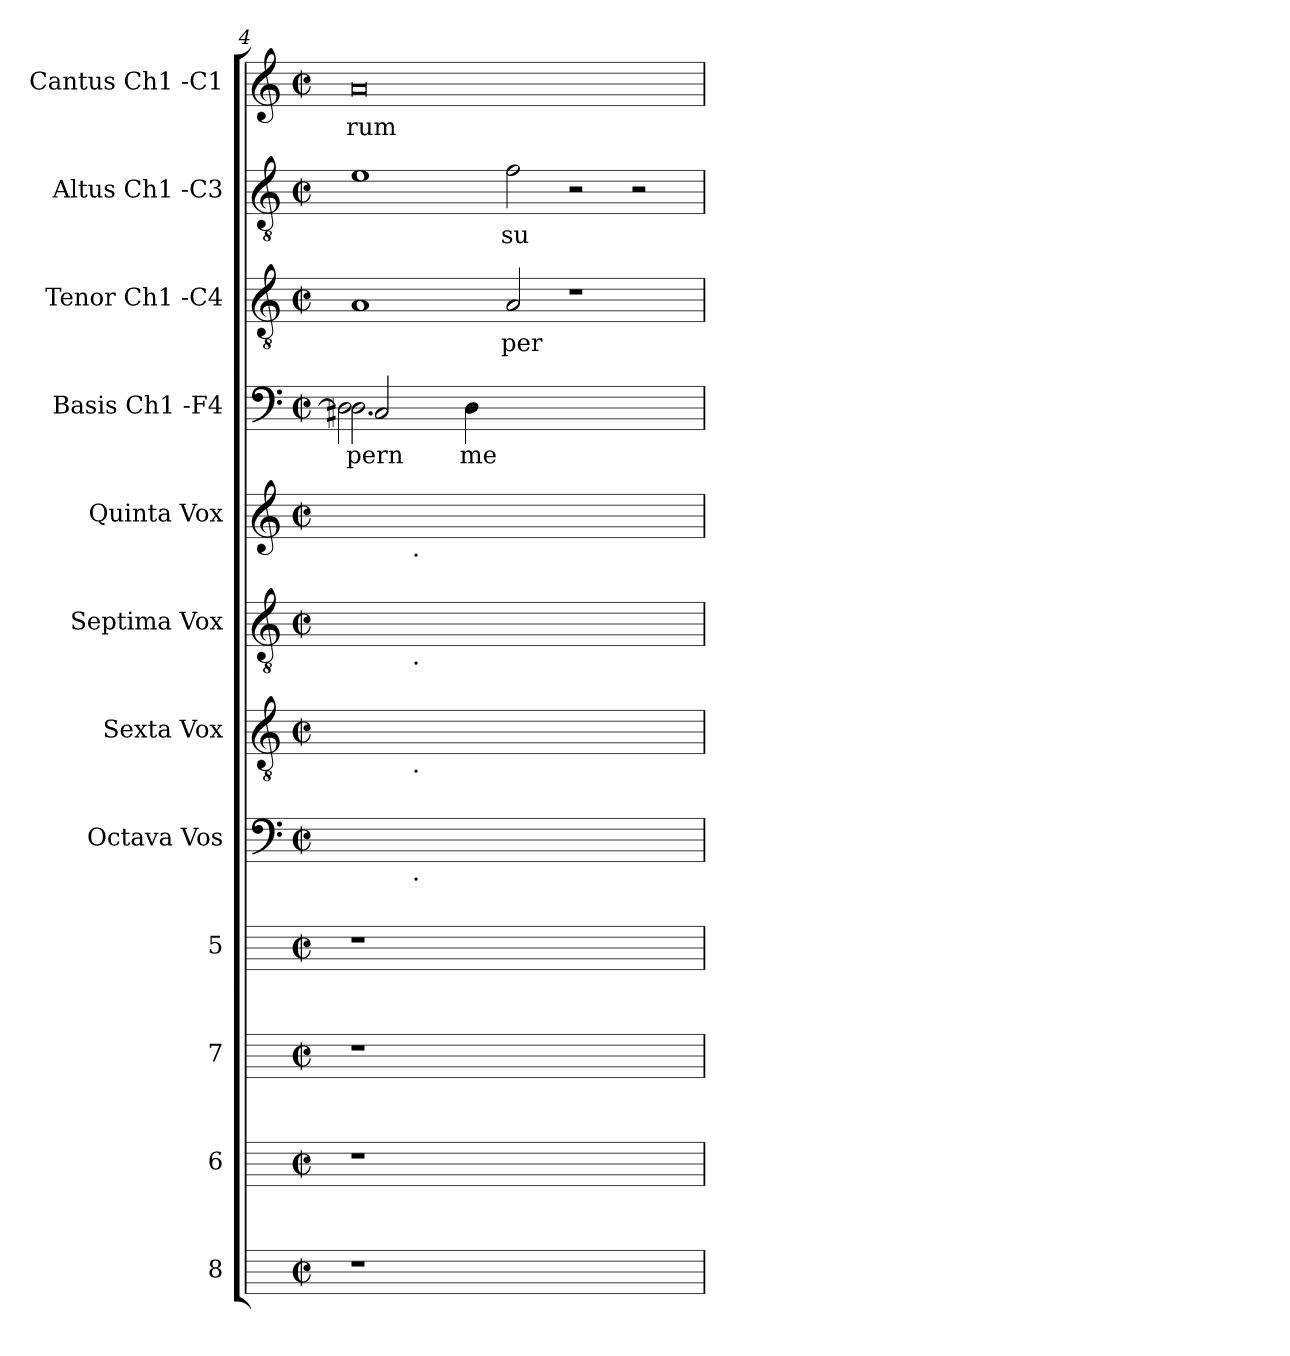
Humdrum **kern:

**kern	**kern	**kern	**kern	**kern	**kern	**kern	**kern	**kern	**text	**kern	**text	**kern	**text	**kern	**text
*part12	*part11	*part10	*part9	*part8	*part7	*part6	*part5	*part4	*part4	*part3	*part3	*part2	*part2	*part1	*part1
*staff12	*staff11	*staff10	*staff9	*staff8	*staff7	*staff6	*staff5	*staff4	*staff4	*staff3	*staff3	*staff2	*staff2	*staff1	*staff1
*I"8	*I"6	*I"7	*I"5	*I"Octava  Vos	*I"Sexta  Vox	*I"Septima  Vox	*I"Quinta  Vox	*I"Basis  Ch1 -F4	*	*I"Tenor  Ch1 -C4	*	*I"Altus  Ch1 -C3	*	*I"Cantus  Ch1 -C1	*
*	*	*	*	*	*	*	*	*I'B	*	*I'T	*	*I'A	*	*I'C	*
*	*	*	*	*clefF4	*clefGv2	*clefGv2	*clefG2	*clefF4	*	*clefGv2	*	*clefGv2	*	*clefG2	*
*k[]	*k[]	*k[]	*k[]	*k[]	*k[]	*k[]	*k[]	*k[]	*	*k[]	*	*k[]	*	*k[]	*
*C:	*C:	*C:	*C:	*C:	*C:	*C:	*C:	*C:	*	*C:	*	*C:	*	*C:	*
*M2/2	*M2/2	*M2/2	*M2/2	*M2/2	*M2/2	*M2/2	*M2/2	*M2/2	*	*M2/2	*	*M2/2	*	*M2/2	*
*met(c|)	*met(c|)	*met(c|)	*met(c|)	*met(c|)	*met(c|)	*met(c|)	*met(c|)	*met(c|)	*	*met(c|)	*	*met(c|)	*	*met(c|)	*
=4	=4	=4	=4	=4	=4	=4	=4	=4	=4	=4	=4	=4	=4	=4	=4
*	*	*	*	*	*	*	*	*^	*	*	*	*	*	*	*
*	*	*	*	*	*	*	*	*	*^	*	*	*	*	*	*	*
!	!	!	!	!	!	!	!	!	!	!	!LO:LY:b:cj	!	!	!	!	!	!LO:LY:b:cj
1r	1r	1r	1r	4...ryy	4...ryy	4...ryy	4...ryy	2.D\	2D\]	2C#X/	-pern	1A	.	1e	.	0a	-rum
!	!	!	!	!	!	!	!LO:TX:b:t=.	!	!	!	!	!	!	!	!	!	!
!	!	!	!	!	!	!LO:TX:b:t=.	!	!	!	!	!	!	!	!	!	!	!
!	!	!	!	!	!LO:TX:b:t=.	!	!	!	!	!	!	!	!	!	!	!	!
!	!	!	!	!LO:TX:b:t=.	!	!	!	!	!	!	!	!	!	!	!	!	!
.	.	.	.	0ryy	0ryy	0ryy	0ryy	.	.	.	.	.	.	.	.	.	.
.	.	.	.	.	.	.	.	.	1.ryy	1.ryy	.	.	.	.	.	.	.
!	!	!	!	!	!	!	!	!	!	!	!LO:LY:b:cj	!	!	!	!	!	!
.	.	.	.	.	.	.	.	4D\	.	.	me-	.	.	.	.	.	.
!	!	!	!	!	!	!	!	!	!	!	!	!	!LO:LY:b:cj	!	!LO:LY:b:cj	!	!
1.ryy	1.ryy	1.ryy	1.ryy	.	.	.	.	1.ryy	.	.	.	2A/	per	2f\	-su-	.	.
.	.	.	.	.	.	.	.	.	.	.	.	1r	.	2r	.	.	.
.	.	.	.	.	.	.	.	.	2ryy	2ryy	.	.	.	2r	.	2ryy	.
.	.	.	.	32ryy	32ryy	32ryy	32ryy	.	.	.	.	.	.	.	.	.	.
*	*	*	*	*	*	*	*	*v	*v	*v	*	*	*	*	*	*	*
=	=	=	=	=	=	=	=	=	=	=	=	=	=	=	=
*-	*-	*-	*-	*-	*-	*-	*-	*-	*-	*-	*-	*-	*-	*-	*-
